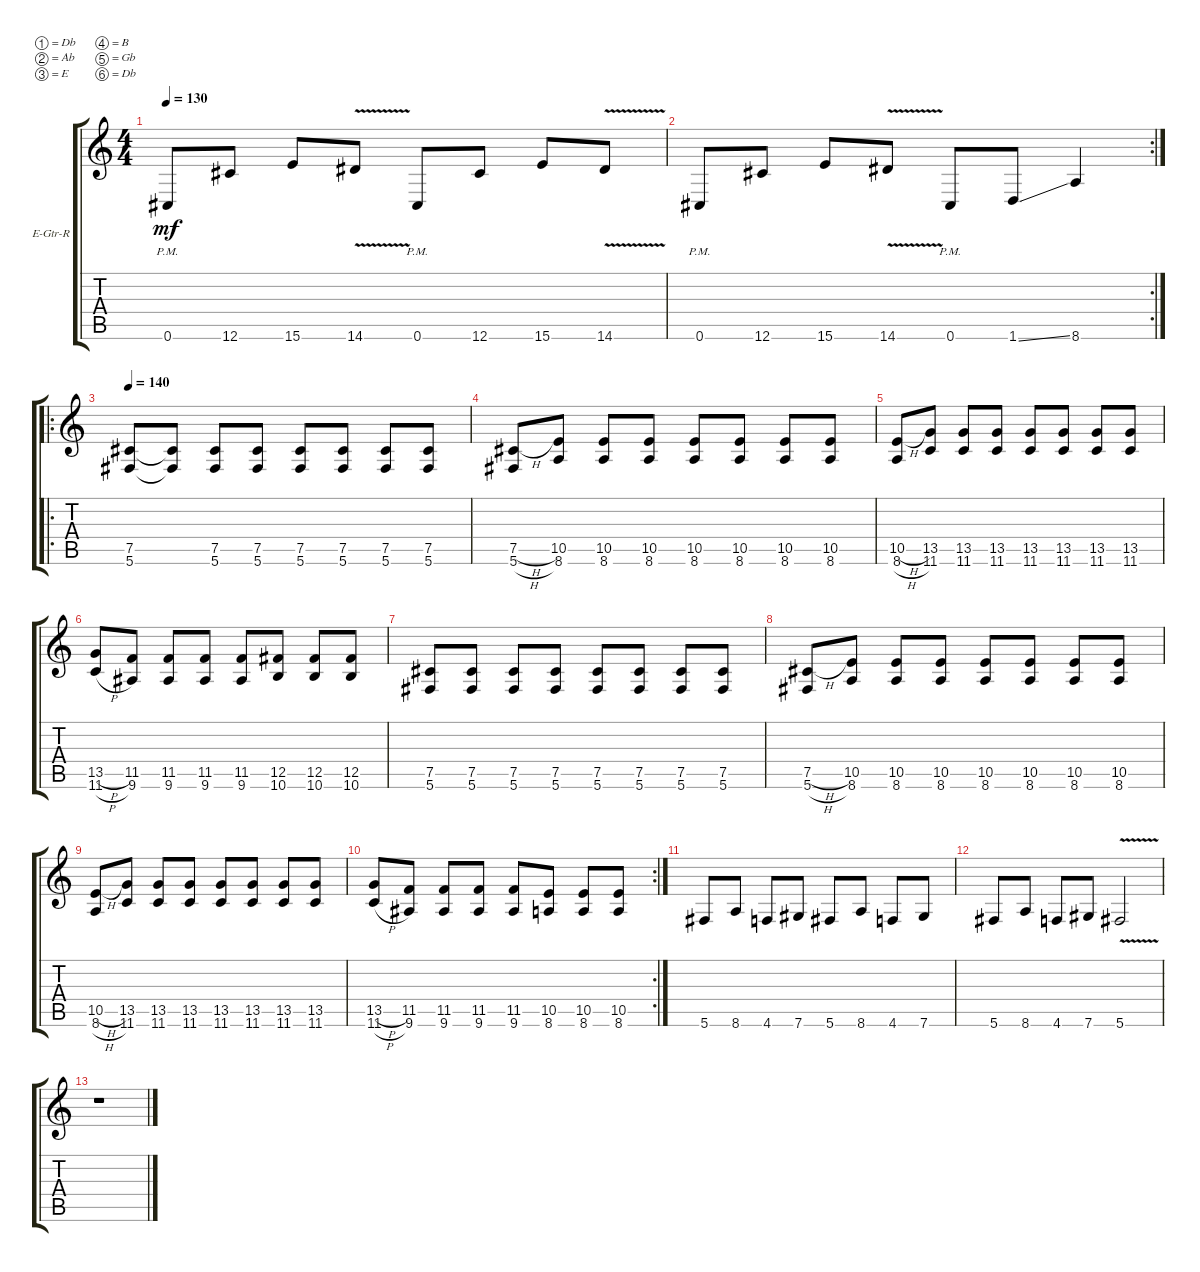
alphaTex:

\bracketExtendMode groupsimilarinstruments
\firstSystemTrackNameOrientation horizontal
\otherSystemsTrackNameOrientation horizontal
\track ("Electric Guitar R" "E-Gtr-R") {instrument distortionguitar}
\staff {score tabs}
\tuning (Db4 Ab3 E3 B2 Gb2 Db2)
\ts (4 4)
\tempo 130
\clef g2
\ks c
0.6{pm}.8{dy mf} 12.6.8 15.6.8 14.6{v}.8 0.6{pm}.8 12.6.8 15.6.8 14.6{v}.8 |
\rc 2
0.6{pm}.8 12.6.8 15.6.8 14.6{v}.8 0.6{pm}.8 1.6{ss}.8 8.6.4 |
\ro
\tempo 140
(5.6 7.5).8 (7.5{t} 5.6{t}).8 (7.5 5.6).8 (7.5 5.6).8 (5.6 7.5).8 (5.6 7.5).8 (5.6 7.5).8 (5.6 7.5).8 |
(5.6{h} 7.5{h}).8 (8.6 10.5).8 (8.6 10.5).8 (8.6 10.5).8 (8.6 10.5).8 (8.6 10.5).8 (8.6 10.5).8 (8.6 10.5).8 |
(8.6{h} 10.5{h}).8 (11.6 13.5).8 (11.6 13.5).8 (11.6 13.5).8 (11.6 13.5).8 (11.6 13.5).8 (11.6 13.5).8 (11.6 13.5).8 |
(13.5{h} 11.6{h}).8 (9.6 11.5).8 (11.5 9.6).8 (9.6 11.5).8 (9.6 11.5).8 (10.6 12.5).8 (12.5 10.6).8 (12.5 10.6).8 |
(5.6 7.5).8 (7.5 5.6).8 (7.5 5.6).8 (7.5 5.6).8 (5.6 7.5).8 (5.6 7.5).8 (5.6 7.5).8 (5.6 7.5).8 |
(5.6{h} 7.5{h}).8 (8.6 10.5).8 (8.6 10.5).8 (8.6 10.5).8 (8.6 10.5).8 (8.6 10.5).8 (8.6 10.5).8 (8.6 10.5).8 |
(8.6{h} 10.5{h}).8 (11.6 13.5).8 (11.6 13.5).8 (11.6 13.5).8 (11.6 13.5).8 (11.6 13.5).8 (11.6 13.5).8 (11.6 13.5).8 |
\rc 2
(13.5{h} 11.6{h}).8 (9.6 11.5).8 (11.5 9.6).8 (9.6 11.5).8 (9.6 11.5).8 (8.6 10.5).8 (10.5 8.6).8 (10.5 8.6).8 |
5.6.8 8.6.8 4.6.8 7.6.8 5.6.8 8.6.8 4.6.8 7.6.8 |
5.6.8 8.6.8 4.6.8 7.6.8 5.6{v}.2 |
r.1
